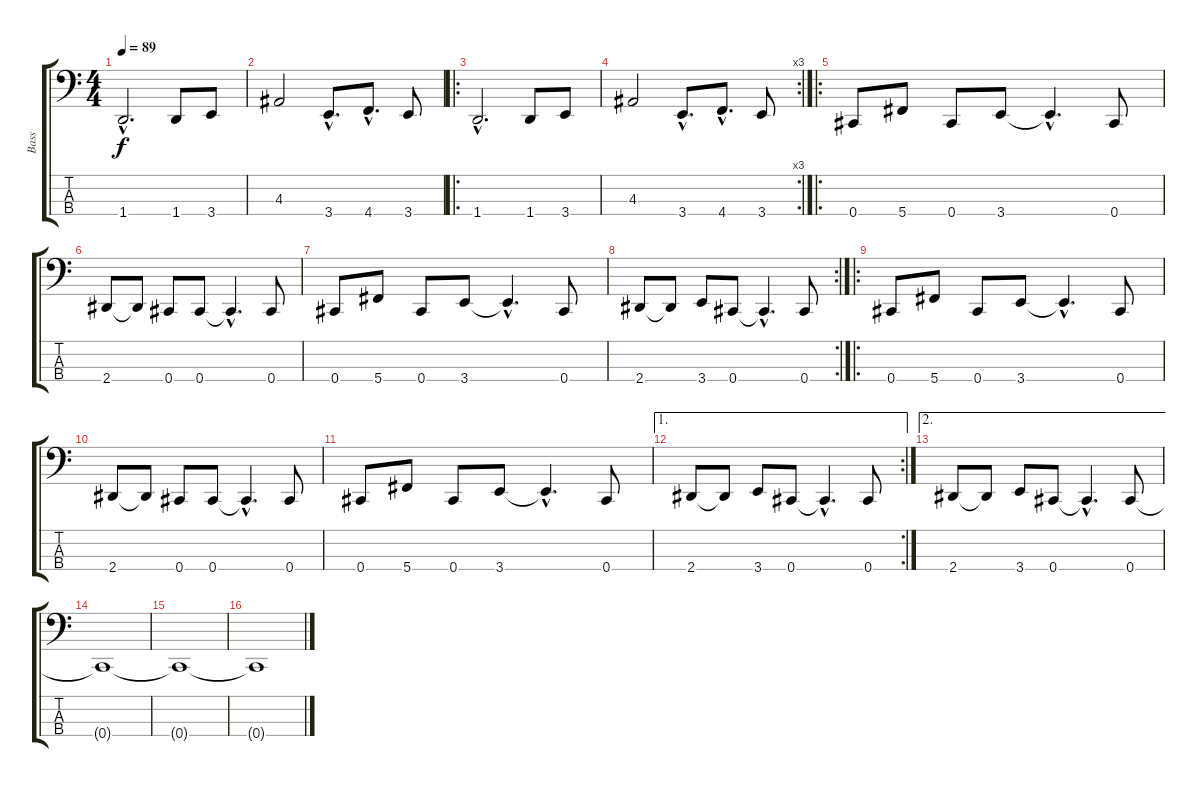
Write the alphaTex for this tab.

\track ("Bass" "Bass") {instrument electricbasspick}
\staff {score tabs}
\tuning (E2 B1 Gb1 Db1) {hide}
\ts (4 4)
\tempo 89
\clef f4
\ks c
1.4{hac}.2{d dy f} 1.4.8 3.4.8 |
4.3.2 3.4{hac}.8{d} 4.4{hac}.8{d} 3.4.8 |
\ro
1.4{hac}.2{d} 1.4.8 3.4.8 |
\rc 3
4.3.2 3.4{hac}.8{d} 4.4{hac}.8{d} 3.4.8 |
\ro
0.4.8 5.4.8 0.4.8 3.4.8 3.4{hac t}.4{d} 0.4.8 |
2.4.8 2.4{t}.8 0.4.8 0.4.8 0.4{hac t}.4{d} 0.4.8 |
0.4.8 5.4.8 0.4.8 3.4.8 3.4{hac t}.4{d} 0.4.8 |
\rc 2
2.4.8 2.4{t}.8 3.4.8 0.4.8 0.4{hac t}.4{d} 0.4.8 |
\ro
0.4.8 5.4.8 0.4.8 3.4.8 3.4{hac t}.4{d} 0.4.8 |
2.4.8 2.4{t}.8 0.4.8 0.4.8 0.4{hac t}.4{d} 0.4.8 |
0.4.8 5.4.8 0.4.8 3.4.8 3.4{hac t}.4{d} 0.4.8 |
\ae 1
\rc 2
2.4.8 2.4{t}.8 3.4.8 0.4.8 0.4{hac t}.4{d} 0.4.8 |
\ae 2
2.4.8 2.4{t}.8 3.4.8 0.4.8 0.4{hac t}.4{d} 0.4.8 |
0.4{t}.1 |
0.4{t}.1 |
0.4{t}.1
